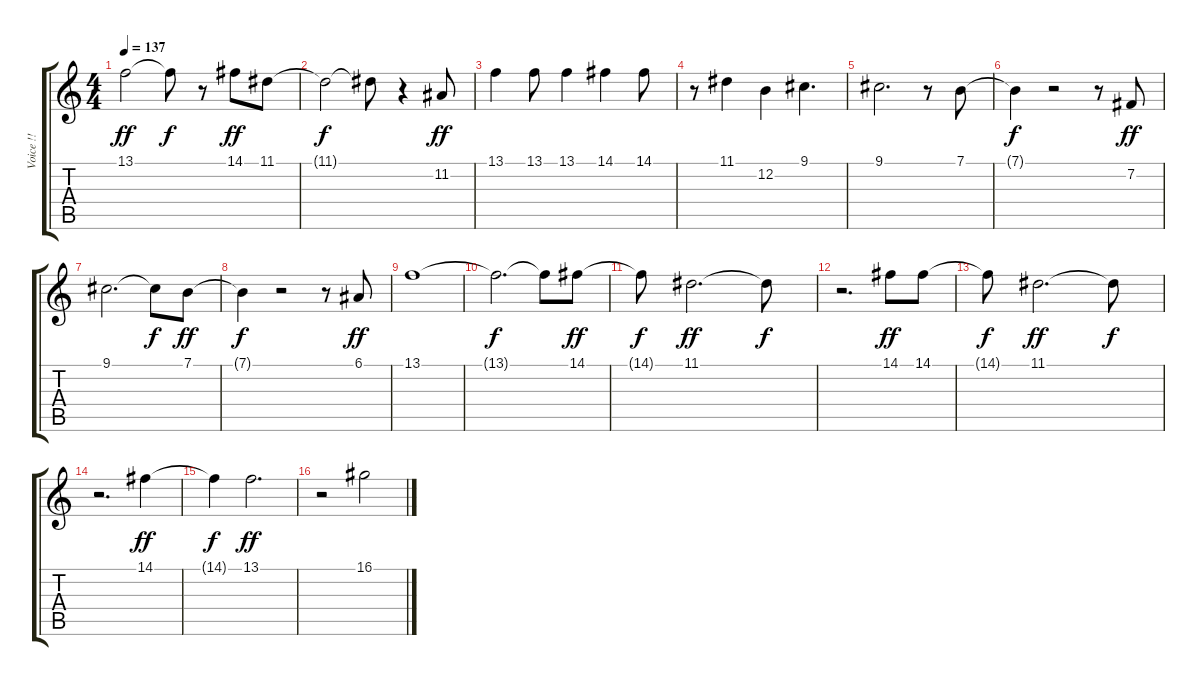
\track ("Voice !!" "Voice !!") {instrument panflute}
\staff {score tabs}
\tuning (E4 B3 G3 D3 A2 E2) {hide}
\ts (4 4)
\tempo 137
\clef g2
\ks c
13.1.2{dy ff} 13.1{t}.8{dy f} r.8 14.1.8{dy ff} 11.1.8 |
11.1{t}.2{dy f} 11.1{t}.8 r.4 11.2.8{dy ff} |
13.1.4 13.1.8 13.1.4 14.1.4 14.1.8 |
r.8 11.1.4 12.2.4 9.1.4{d} |
9.1.2{d} r.8 7.1.8 |
7.1{t}.4{dy f} r.2 r.8 7.2.8{dy ff} |
9.1.2{d} 9.1{t}.8{dy f} 7.1.8{dy ff} |
7.1{t}.4{dy f} r.2 r.8 6.1.8{dy ff} |
13.1.1 |
13.1{t}.2{d dy f} 13.1{t}.8 14.1.8{dy ff} |
14.1{t}.8{dy f} 11.1.2{d dy ff} 11.1{t}.8{dy f} |
r.2{d} 14.1.8{dy ff} 14.1.8 |
14.1{t}.8{dy f} 11.1.2{d dy ff} 11.1{t}.8{dy f} |
r.2{d} 14.1.4{dy ff} |
14.1{t}.4{dy f} 13.1.2{d dy ff} |
r.2 16.1.2
